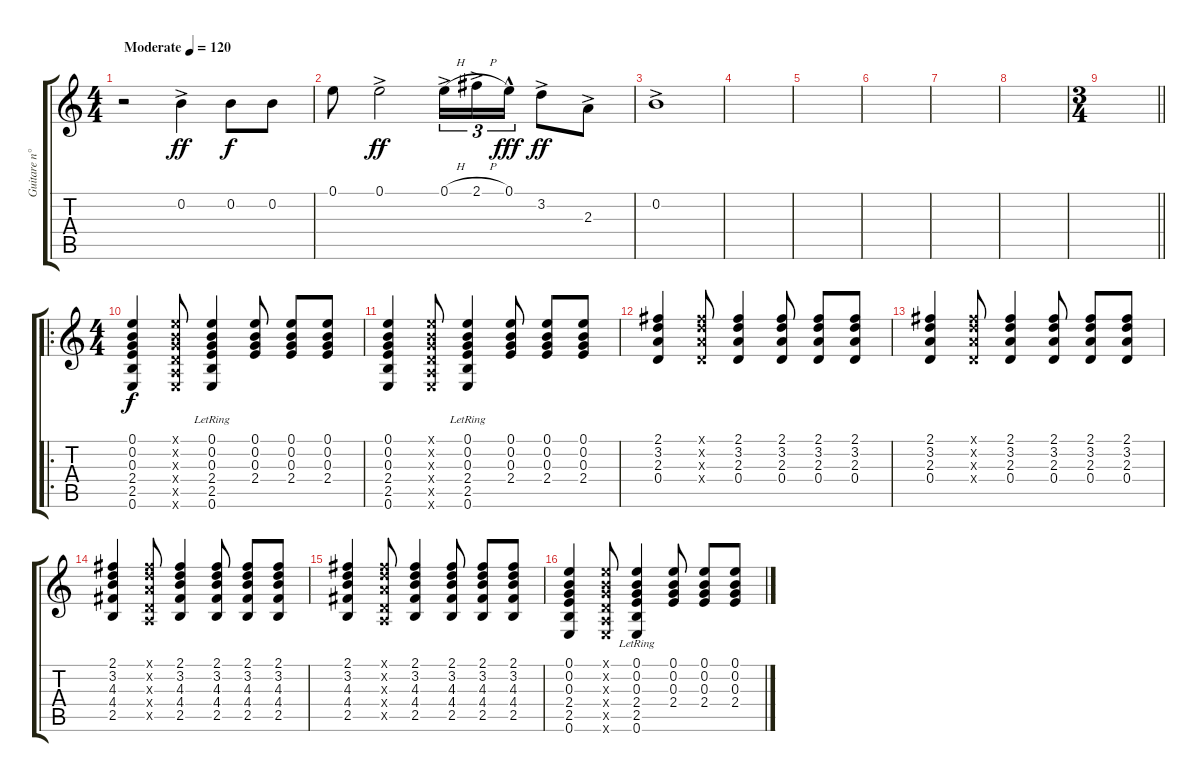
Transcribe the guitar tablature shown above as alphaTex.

\track ("Guitare n°2" "Guitare n°") {instrument acousticguitarsteel}
\staff {score tabs}
\tuning (E4 B3 G3 D3 A2 E2) {hide}
\ts (4 4)
\tempo (120 "Moderate")
\clef g2
\ks c
r.2{dy ff instrument acousticguitarsteel} 0.2{ac}.4 0.2.8{dy f} 0.2.8 |
0.1.8 0.1{ac}.2{dy ff} 0.1{h ac}.16{tu (3 2)} 2.1{h ac}.16{tu (3 2)} 0.1{hac}.16{tu (3 2) dy fff} 3.2{ac}.8{dy ff} 2.3{ac}.8 |
0.2{ac}.1 |
|
|
|
|
|
\ts (3 4)
\barLineRight lightlight
|
\ro
\ts (4 4)
(0.1 0.2 0.3 2.4 2.5 0.6).4{dy f} (0.1{x} 0.2{x} 0.3{x} 0.4{x} 0.5{x} 0.6{x}).8 (0.1 0.2 0.3 2.4 2.5 0.6{lr}).4 (0.1 0.2 0.3 2.4).8 (0.1 0.2 0.3 2.4).8 (0.1 0.2 0.3 2.4).8 |
(0.1 0.2 0.3 2.4 2.5 0.6).4 (0.1{x} 0.2{x} 0.3{x} 0.4{x} 0.5{x} 0.6{x}).8 (0.1 0.2 0.3 2.4 2.5 0.6{lr}).4 (0.1 0.2 0.3 2.4).8 (0.1 0.2 0.3 2.4).8 (0.1 0.2 0.3 2.4).8 |
(2.1 3.2 2.3 0.4).4 (2.1{x} 3.2{x} 2.3{x} 0.4{x}).8 (2.1 3.2 2.3 0.4).4 (2.1 3.2 2.3 0.4).8 (2.1 3.2 2.3 0.4).8 (2.1 3.2 2.3 0.4).8 |
(2.1 3.2 2.3 0.4).4 (2.1{x} 3.2{x} 2.3{x} 0.4{x}).8 (2.1 3.2 2.3 0.4).4 (2.1 3.2 2.3 0.4).8 (2.1 3.2 2.3 0.4).8 (2.1 3.2 2.3 0.4).8 |
(2.1 3.2 4.3 4.4 2.5).4 (2.1{x} 3.2{x} 2.3{x} 0.4{x} 0.5{x}).8 (2.1 3.2 4.3 4.4 2.5).4 (2.1 3.2 4.3 4.4 2.5).8 (2.1 3.2 4.3 4.4 2.5).8 (2.1 3.2 4.3 4.4 2.5).8 |
(2.1 3.2 4.3 4.4 2.5).4 (2.1{x} 3.2{x} 2.3{x} 0.4{x} 0.5{x}).8 (2.1 3.2 4.3 4.4 2.5).4 (2.1 3.2 4.3 4.4 2.5).8 (2.1 3.2 4.3 4.4 2.5).8 (2.1 3.2 4.3 4.4 2.5).8 |
(0.1 0.2 0.3 2.4 2.5 0.6).4 (0.1{x} 0.2{x} 0.3{x} 0.4{x} 0.5{x} 0.6{x}).8 (0.1 0.2 0.3 2.4{lr} 2.5 0.6).4 (0.1 0.2 0.3 2.4).8 (0.1 0.2 0.3 2.4).8 (0.1 0.2 0.3 2.4).8
